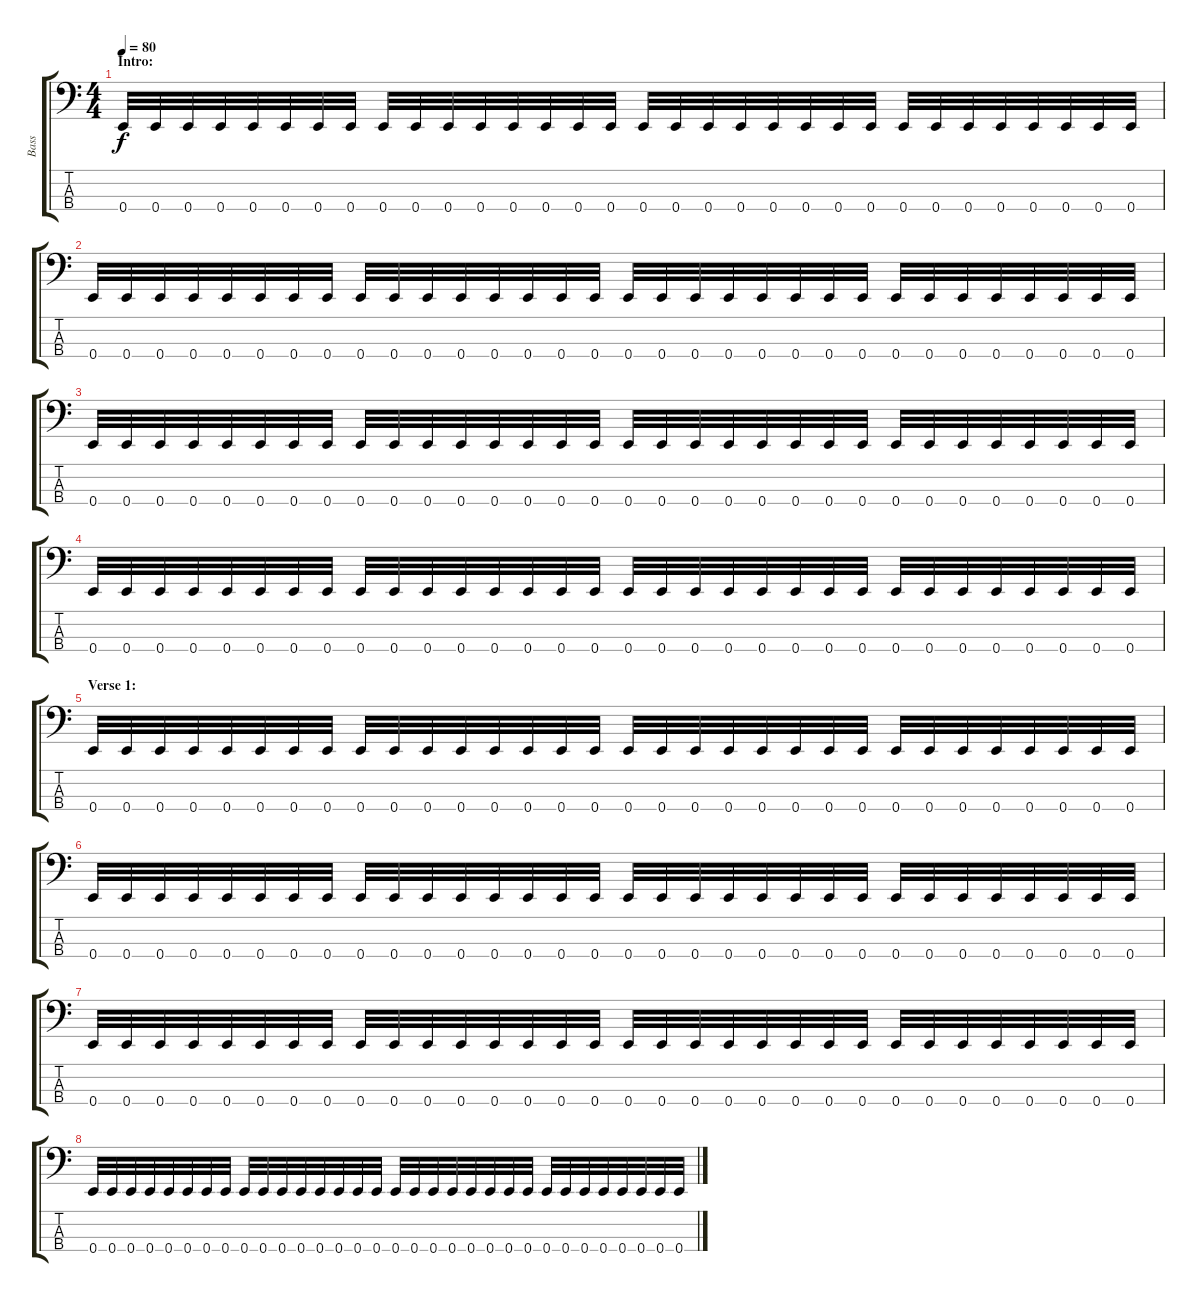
\track ("Bass" "Bass") {instrument slapbass2}
\staff {score tabs}
\tuning (G2 D2 A1 E1) {hide}
\ts (4 4)
\section ("" "Intro:")
\tempo 80
\clef f4
\ks c
0.4.32{dy f instrument slapbass2} 0.4.32 0.4.32 0.4.32 0.4.32 0.4.32 0.4.32 0.4.32 0.4.32 0.4.32 0.4.32 0.4.32 0.4.32 0.4.32 0.4.32 0.4.32 0.4.32 0.4.32 0.4.32 0.4.32 0.4.32 0.4.32 0.4.32 0.4.32 0.4.32 0.4.32 0.4.32 0.4.32 0.4.32 0.4.32 0.4.32 0.4.32 |
0.4.32 0.4.32 0.4.32 0.4.32 0.4.32 0.4.32 0.4.32 0.4.32 0.4.32 0.4.32 0.4.32 0.4.32 0.4.32 0.4.32 0.4.32 0.4.32 0.4.32 0.4.32 0.4.32 0.4.32 0.4.32 0.4.32 0.4.32 0.4.32 0.4.32 0.4.32 0.4.32 0.4.32 0.4.32 0.4.32 0.4.32 0.4.32 |
0.4.32 0.4.32 0.4.32 0.4.32 0.4.32 0.4.32 0.4.32 0.4.32 0.4.32 0.4.32 0.4.32 0.4.32 0.4.32 0.4.32 0.4.32 0.4.32 0.4.32 0.4.32 0.4.32 0.4.32 0.4.32 0.4.32 0.4.32 0.4.32 0.4.32 0.4.32 0.4.32 0.4.32 0.4.32 0.4.32 0.4.32 0.4.32 |
0.4.32 0.4.32 0.4.32 0.4.32 0.4.32 0.4.32 0.4.32 0.4.32 0.4.32 0.4.32 0.4.32 0.4.32 0.4.32 0.4.32 0.4.32 0.4.32 0.4.32 0.4.32 0.4.32 0.4.32 0.4.32 0.4.32 0.4.32 0.4.32 0.4.32 0.4.32 0.4.32 0.4.32 0.4.32 0.4.32 0.4.32 0.4.32 |
\section ("" "Verse 1:")
0.4.32 0.4.32 0.4.32 0.4.32 0.4.32 0.4.32 0.4.32 0.4.32 0.4.32 0.4.32 0.4.32 0.4.32 0.4.32 0.4.32 0.4.32 0.4.32 0.4.32 0.4.32 0.4.32 0.4.32 0.4.32 0.4.32 0.4.32 0.4.32 0.4.32 0.4.32 0.4.32 0.4.32 0.4.32 0.4.32 0.4.32 0.4.32 |
0.4.32 0.4.32 0.4.32 0.4.32 0.4.32 0.4.32 0.4.32 0.4.32 0.4.32 0.4.32 0.4.32 0.4.32 0.4.32 0.4.32 0.4.32 0.4.32 0.4.32 0.4.32 0.4.32 0.4.32 0.4.32 0.4.32 0.4.32 0.4.32 0.4.32 0.4.32 0.4.32 0.4.32 0.4.32 0.4.32 0.4.32 0.4.32 |
0.4.32 0.4.32 0.4.32 0.4.32 0.4.32 0.4.32 0.4.32 0.4.32 0.4.32 0.4.32 0.4.32 0.4.32 0.4.32 0.4.32 0.4.32 0.4.32 0.4.32 0.4.32 0.4.32 0.4.32 0.4.32 0.4.32 0.4.32 0.4.32 0.4.32 0.4.32 0.4.32 0.4.32 0.4.32 0.4.32 0.4.32 0.4.32 |
0.4.32 0.4.32 0.4.32 0.4.32 0.4.32 0.4.32 0.4.32 0.4.32 0.4.32 0.4.32 0.4.32 0.4.32 0.4.32 0.4.32 0.4.32 0.4.32 0.4.32 0.4.32 0.4.32 0.4.32 0.4.32 0.4.32 0.4.32 0.4.32 0.4.32 0.4.32 0.4.32 0.4.32 0.4.32 0.4.32 0.4.32 0.4.32
